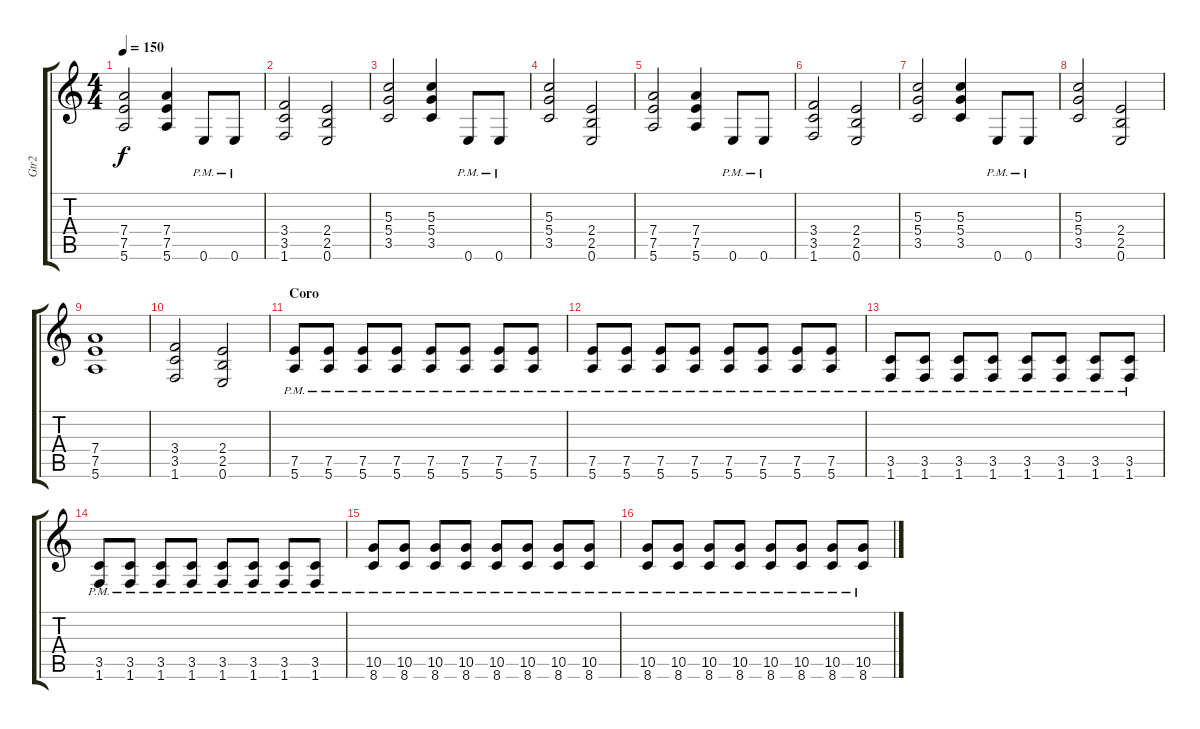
\track ("Gtr2" "Gtr2") {instrument overdrivenguitar}
\staff {score tabs}
\tuning (E4 B3 G3 D3 A2 E2) {hide}
\ts (4 4)
\tempo 150
\clef g2
\ks c
(7.4 7.5 5.6).2{dy f} (7.4 7.5 5.6).4 0.6{pm}.8 0.6{pm}.8 |
(3.4 3.5 1.6).2 (2.4 2.5 0.6).2 |
(5.3 5.4 3.5).2 (5.3 5.4 3.5).4 0.6{pm}.8 0.6{pm}.8 |
(5.3 5.4 3.5).2 (2.4 2.5 0.6).2 |
(7.4 7.5 5.6).2 (7.4 7.5 5.6).4 0.6{pm}.8 0.6{pm}.8 |
(3.4 3.5 1.6).2 (2.4 2.5 0.6).2 |
(5.3 5.4 3.5).2 (5.3 5.4 3.5).4 0.6{pm}.8 0.6{pm}.8 |
(5.3 5.4 3.5).2 (2.4 2.5 0.6).2 |
(7.4 7.5 5.6).1 |
(3.4 3.5 1.6).2 (2.4 2.5 0.6).2 |
\section ("" "Coro ")
(7.5{pm} 5.6{pm}).8 (7.5{pm} 5.6{pm}).8 (7.5{pm} 5.6{pm}).8 (7.5{pm} 5.6{pm}).8 (7.5{pm} 5.6{pm}).8 (7.5{pm} 5.6{pm}).8 (7.5{pm} 5.6{pm}).8 (7.5{pm} 5.6{pm}).8 |
(7.5{pm} 5.6{pm}).8 (7.5{pm} 5.6{pm}).8 (7.5{pm} 5.6{pm}).8 (7.5{pm} 5.6{pm}).8 (7.5{pm} 5.6{pm}).8 (7.5{pm} 5.6{pm}).8 (7.5{pm} 5.6{pm}).8 (7.5{pm} 5.6{pm}).8 |
(3.5{pm} 1.6{pm}).8 (3.5{pm} 1.6{pm}).8 (3.5{pm} 1.6{pm}).8 (3.5{pm} 1.6{pm}).8 (3.5{pm} 1.6{pm}).8 (3.5{pm} 1.6{pm}).8 (3.5{pm} 1.6{pm}).8 (3.5{pm} 1.6{pm}).8 |
(3.5{pm} 1.6{pm}).8 (3.5{pm} 1.6{pm}).8 (3.5{pm} 1.6{pm}).8 (3.5{pm} 1.6{pm}).8 (3.5{pm} 1.6{pm}).8 (3.5{pm} 1.6{pm}).8 (3.5{pm} 1.6{pm}).8 (3.5{pm} 1.6{pm}).8 |
(10.5{pm} 8.6{pm}).8 (10.5{pm} 8.6{pm}).8 (10.5{pm} 8.6{pm}).8 (10.5{pm} 8.6{pm}).8 (10.5{pm} 8.6{pm}).8 (10.5{pm} 8.6{pm}).8 (10.5{pm} 8.6{pm}).8 (10.5{pm} 8.6{pm}).8 |
(10.5{pm} 8.6{pm}).8 (10.5{pm} 8.6{pm}).8 (10.5{pm} 8.6{pm}).8 (10.5{pm} 8.6{pm}).8 (10.5{pm} 8.6{pm}).8 (10.5{pm} 8.6{pm}).8 (10.5{pm} 8.6{pm}).8 (10.5{pm} 8.6{pm}).8
